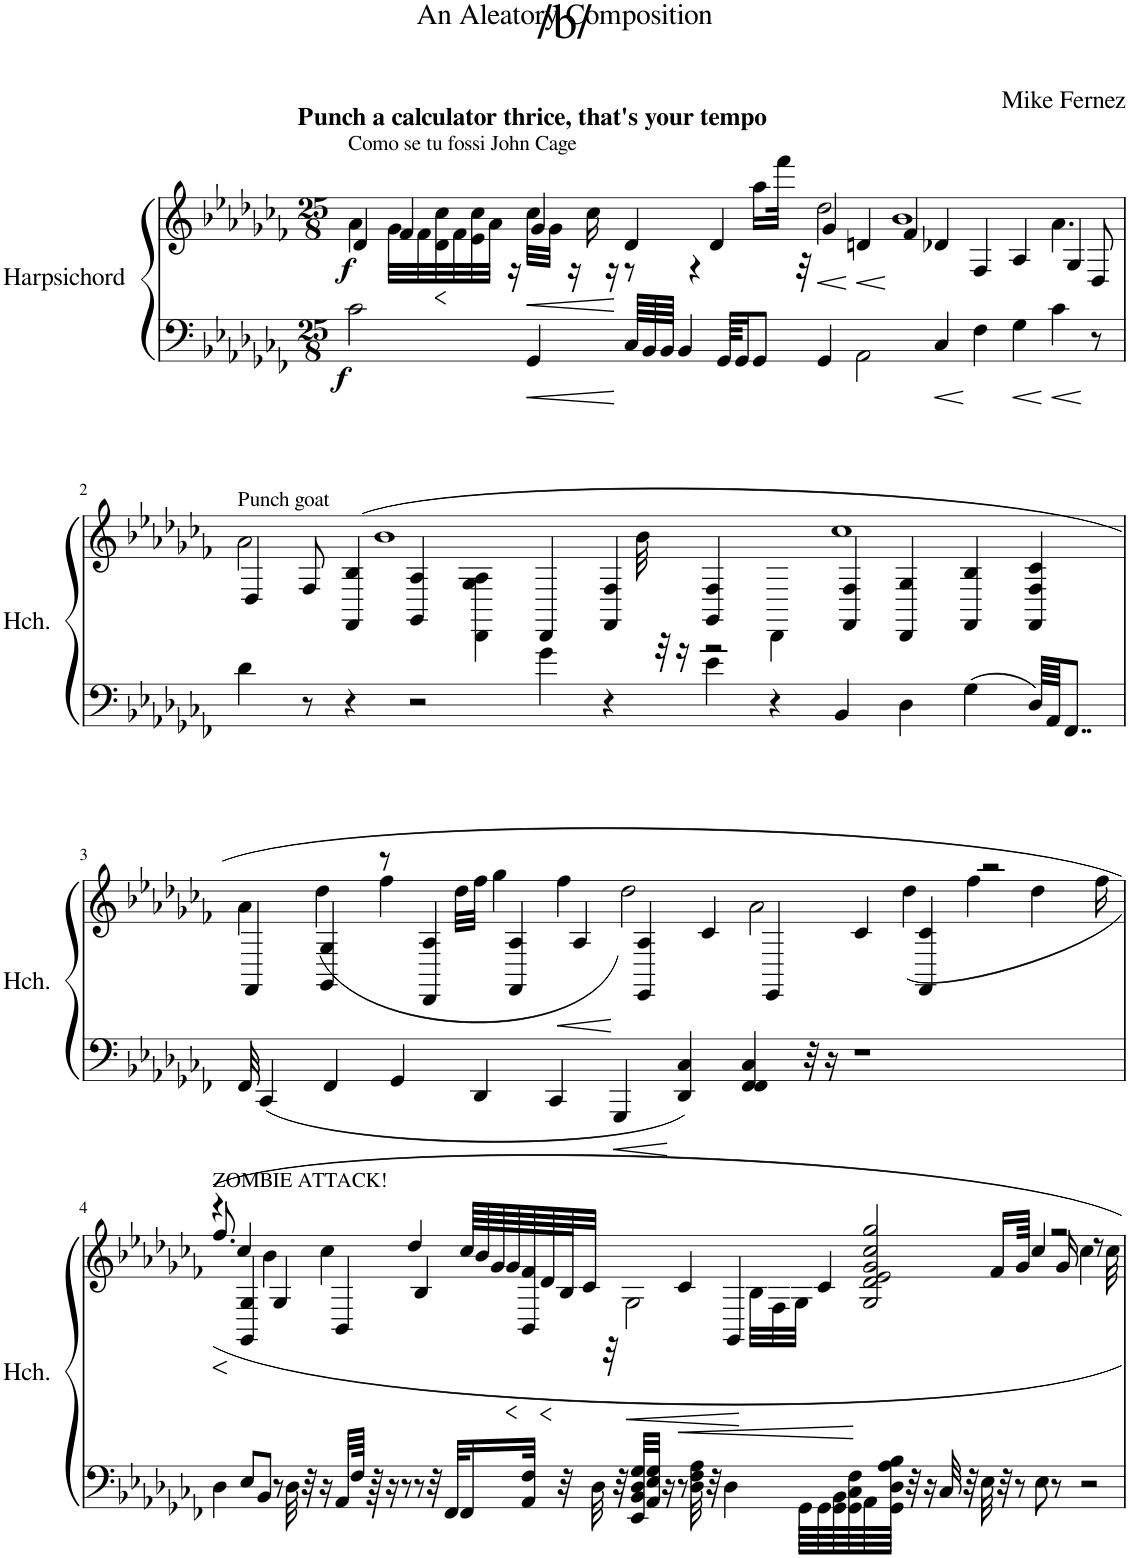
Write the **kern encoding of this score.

**kern	**kern	**dynam
*part1	*part1	*part1
*staff2	*staff1	*staff1/2
*I"Harpsichord	*	*
*I'Hch.	*	*
*clefF4	*clefG2	*
*k[b-e-a-d-g-c-f-]	*k[b-e-a-d-g-c-f-]	*
*M25/8	*M25/8	*
=1	=1	=1
*	*^	*
!	!LO:TX:a:t=Como se tu fossi John Cage	!	!
!	!LO:TX:a:B:t=Punch a calculator thrice, that's your tempo	!	!
!	!	!	!LO:DY:b=2
!	!	!	!LO:DY:n=1:b
2c-\	4d-/	4a-\	f f
.	4f-/	32g-\LLL	.
.	.	32f-\	.
!	!	!	!LO:HP:b
.	.	32d-\ 32cc-\	<
.	.	32f-\	[
.	.	32e-\ 32cc-\	.
.	.	32a-\JJJ	.
.	.	16r	.
!	!	!	!LO:HP:b
4GG-/	4g-/	32cc-\LLL	<
.	.	32g-\JJJ	.
.	.	16r	.
.	.	16cc-\	.
.	.	16r	.
64C-/LLLL	4d-/	8r	[
64BB-/	.	.	.
64BB-/JJJJ	.	.	.
4BB-/	.	.	.
.	.	4r	.
.	4d-/	.	.
64GG-/KKLL	.	.	.
16GG-/J	.	.	.
8GG-/J	.	16aa-\LL	.
.	.	32fff-\JJk	.
.	.	32r	.
!	!	!	!LO:HP:b
4GG-/	4g-/	2dd-\	<
!	!	!	!LO:HP:n=1:b
2AA-\	4dn/	.	[ <
.	4f-/	1b-	[
4C-/	4d-X/	.	.
4F-\	4F-/	.	.
4G-\	4A-/	.	.
4c-\	4G-/	4.a-\	.
8r	8D-/	.	.
!!LO:LB:g=z	!!
=2	=2	=2	=2
!	!LO:TX:a:t=Punch goat	!	!
4d-\	4D-/	2a-\	.
8r	8F-/	.	.
4r	4FF-/ 4B-/	.	.
.	.	1b-	.
2r	4GG-/ 4A-/	.	.
.	4DD-\ 4G-\ 4A-\	.	.
4g-\	4DD-/	.	.
4r	4FF-/ 4F-/	.	.
.	.	32b-\	.
.	.	32r	.
.	.	16r	.
4e-\	4GG-/ 4F-/	2r	.
4r	4DD-\	.	.
4BB-/	4FF-/ 4F-/	1cc-	.
4D-\	4DD-/ 4G-/	.	.
4G-\	4FF-/ 4B-/	.	.
64D-/LLLL	4FF-/ 4F-/ 4c-/	.	.
64AA-/JJJ	.	.	.
8..FF-/J	.	.	.
!!LO:LB:g=z	!!
=3	=3	=3	=3
32FF-/	4FF-/	4a-\	.
4CC-/	.	.	.
.	4GG-/ 4G-/	(4dd-\	.
4FF-/	.	.	.
.	8r	4ff-\	.
4GG-/	.	.	.
.	4DD-/ 4A-/	.	.
.	.	32dd-\LLL	.
4DD-/	.	32ff-\JJJ	.
.	.	4gg-\	.
.	4FF-/ 4A-/	.	.
4CC-/	.	.	.
!	!	!	!LO:HP:b
.	.	4ff-\	<
.	4A-/	.	.
4GGG-/	.	.	.
.	.	2dd-\)	[
.	4EE-/ 4A-/	.	.
4DD-/ 4C-/	.	.	.
.	4c-/	.	.
4FF-/ 4FF-/ 4C-/	.	.	.
.	.	2a-\	.
.	4EE-/	.	.
32r	.	.	.
16r	.	.	.
1r	4c-/	.	.
.	.	4dd-\	.
.	4FF-/ 4c-/	.	.
.	.	4ff-\	.
.	2r	.	.
.	.	4dd-\	.
.	.	16ff-\	.
!!LO:LB:g=z	!!
=4	=4	=4	=4
!	!LO:TX:a:t=ZOMBIE ATTACK!	!	!
!	!	!	!LO:HP:b
4D-\	4r	8.ff-/	<
.	.	4cc-/	[
8E-/L	4GG-/ 4G-/	.	.
8BB-/J	.	.	.
.	.	4b-\	.
8r	4G-/	.	.
32D-\	.	.	.
32r	.	.	.
16r	.	4cc-\	.
32AA-/LLL	4BB-/	.	.
64F-/JJJk	.	.	.
64r	.	.	.
16r	.	.	.
8r	.	.	.
.	.	4dd-/	.
8r	4B-/	.	.
32r	.	.	.
32FF-/KLL	.	.	.
16FF-/	.	64cc-/LLLL	.
.	.	64b-/	.
.	.	64g-/	.
.	.	64g-/	.
32AA-/ 32F-/JJk	4BB-/	64f-/	.
!	!	!	!LO:HP:b
.	.	64d-/	<
32r	.	64B-/J	[
.	.	32c-/JJJ	.
32D-\	.	.	.
.	.	32r	.
32r	.	.	.
!	!	!	!LO:HP:b
.	.	2G-\	<
32EE-/ 32BB-/ 32D-/ 32G-/LLL	.	.	.
32AA-/ 32E-/ 32G-/JJJ	.	.	.
16r	.	.	.
!	!	!	!LO:HP:b
8r	4c-/	.	<
32D-\ 32F-\ 32A-\	.	.	.
32r	.	.	.
4D-\	.	.	.
.	4GG-/	.	.
.	.	32B-\LLL	[
.	.	32F-\	.
.	.	32G-\JJJ	.
64GG-\LLLL	.	.	.
64GG-\	.	4c-/	.
64GG-\ 64BB-\	.	.	.
64GG-\ 64C-\ 64F-\	.	.	.
64AA-\	2G-/ 2d-/ 2e-/ 2g-/ 2cc-/ 2gg-/	.	[
64GG-\ 64D-\ 64A-\ 64B-\JJJJ	.	.	.
32r	.	.	.
16r	.	.	.
32C-/	.	.	.
32r	.	.	.
32E-\	.	.	.
.	.	16f-/LL	.
32r	.	.	.
8r	.	.	.
.	.	64g-/JJkk	.
.	.	4cc-/	.
8E-\	.	.	.
8r	2r	.	.
.	.	16g-/	.
.	.	4cc-\	.
2r	.	.	.
.	.	4ryy	.
.	8r	.	.
.	.	32cc-\	.
*	*v	*v	*
=	=	=
*-	*-	*-
